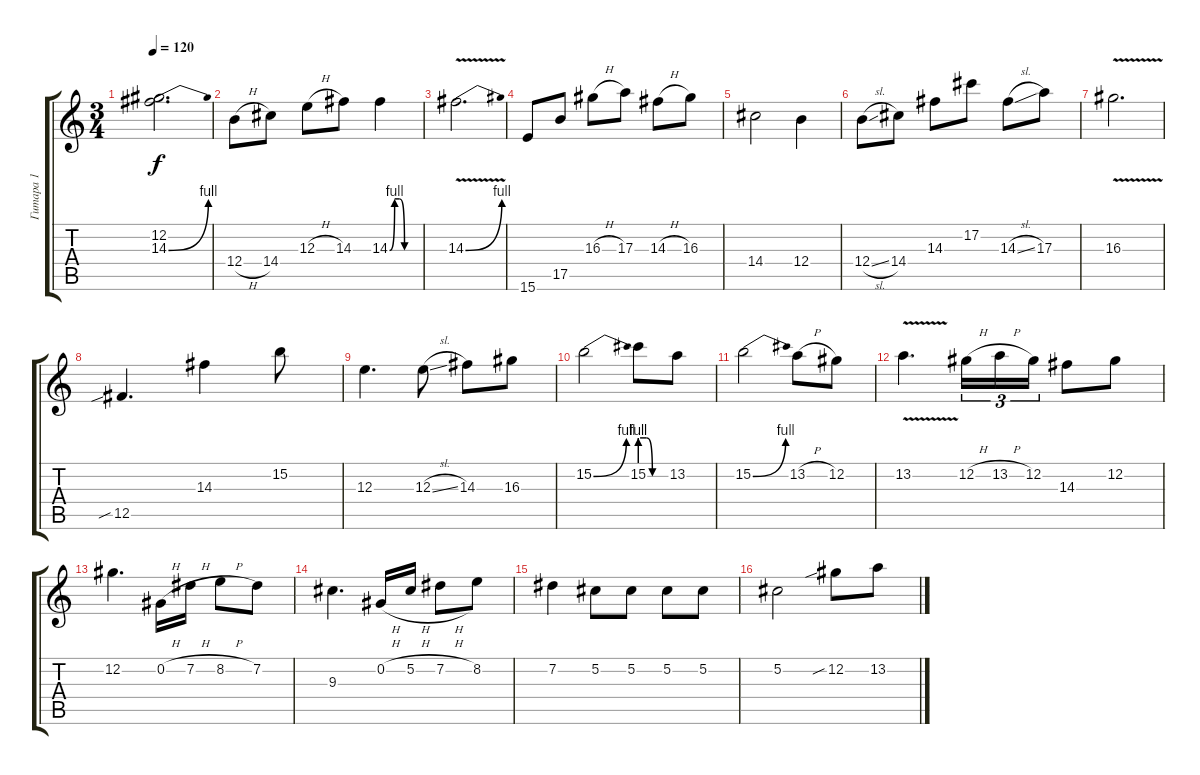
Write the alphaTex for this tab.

\track ("Гитара 1" "Гитара 1") {instrument distortionguitar}
\staff {score tabs}
\tuning (Db4 Ab3 E3 B2 Gb2 Db2) {hide}
\ts (3 4)
\tempo 120
\clef g2
\ks c
(12.2 14.3{be (bend 0 0 60 4)}).2{d dy f} |
12.4{h}.8 14.4.8 12.3{h}.8 14.3.8 14.3{be (custom 0 0 10 4 20 4 30 0 60 0)}.4 |
14.3{be (bend 0 0 60 4) v}.2{d} |
15.6.8 17.5.8 16.3{h}.8 17.3.8 14.3{h}.8 16.3.8 |
14.4.2 12.4.4 |
12.4{sl}.8 14.4.8 14.3.8 17.2.8 14.3{sl}.8 17.3.8 |
16.3{v}.2{d} |
12.5{sib}.4{d} 14.3.4 15.2.8 |
12.3.4{d} 12.3{sl}.8 14.3.8 16.3.8 |
15.2{be (bend 0 0 60 4)}.2 15.2{be (custom 0 4 15 4 29 0 60 0)}.8 13.2.8 |
15.2{be (bend 0 0 60 4)}.2 13.2{h}.8 12.2.8 |
13.2{v}.4{d} 12.2{h}.16{tu (3 2)} 13.2{h}.16{tu (3 2)} 12.2.16{tu (3 2)} 14.3.8 12.2.8 |
12.2.4{d} 0.2{h}.16 7.2{h}.16 8.2{h}.8 7.2.8 |
9.3.4{d} 0.2{h}.16 5.2{h}.16 7.2{h}.8 8.2.8 |
7.2.4 5.2.8 5.2.8 5.2.8 5.2.8 |
5.2.2 12.2{sib}.8 13.2.8
